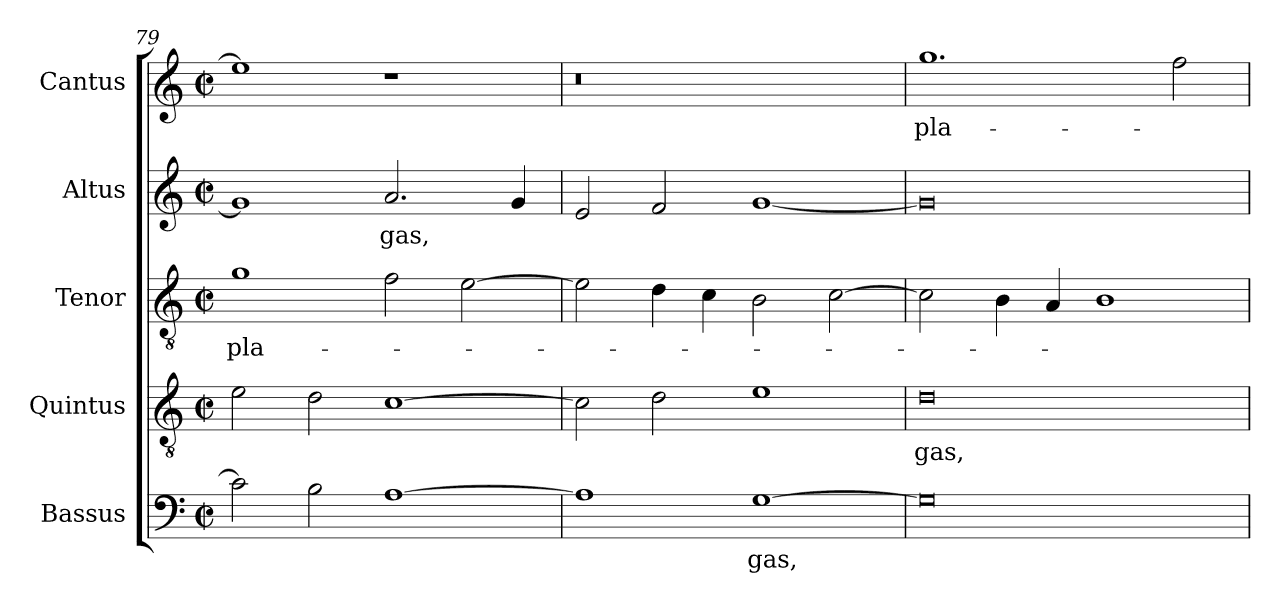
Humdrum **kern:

**kern	**text	**kern	**text	**kern	**text	**kern	**text	**kern	**text
*part5	*part5	*part4	*part4	*part3	*part3	*part2	*part2	*part1	*part1
*staff5	*staff5	*staff4	*staff4	*staff3	*staff3	*staff2	*staff2	*staff1	*staff1
*I"Bassus	*	*I"Quintus	*	*I"Tenor	*	*I"Altus	*	*I"Cantus	*
!!LO:PB:g=z
*clefF4	*	*clefGv2	*	*clefGv2	*	*clefG2	*	*clefG2	*
*	*	*	*	*	*	*k[]	*	*	*
*	*	*	*	*	*	*C:	*	*	*
*M2/2	*	*M2/2	*	*M2/2	*	*M2/2	*	*M2/2	*
*met(c|)	*	*met(c|)	*	*met(c|)	*	*met(c|)	*	*met(c|)	*
=79	=79	=79	=79	=79	=79	=79	=79	=79	=79
!	!	!	!	!	!LO:LY:b:cj	!	!	!	!
2c\]	.	2e\	.	1g	pla-	1g]	.	1ee]	.
2B\	.	2d\	.	.	.	.	.	.	.
!	!	!	!	!	!	!	!LO:LY:b	!	!
[>1A	.	[>1c	.	2f\	.	2.a/	-gas,	1r	.
.	.	.	.	[>2e\	.	.	.	.	.
.	.	.	.	.	.	4g/	.	.	.
=80	=80	=80	=80	=80	=80	=80	=80	=80	=80
1A]	.	2c\]	.	2e\]	.	2e/	.	0r	.
.	.	2d\	.	4d\	.	2f/	.	.	.
.	.	.	.	4c\	.	.	.	.	.
!	!LO:LY:b	!	!	!	!	!	!	!	!
[>1G	gas,	1e	.	2B\	.	[<1g	.	.	.
.	.	.	.	[>2c\	.	.	.	.	.
=81	=81	=81	=81	=81	=81	=81	=81	=81	=81
!	!	!	!LO:LY:b:cj	!	!	!	!	!	!LO:LY:b:cj
0G]	.	0d	gas,	2c\]	.	0g]	.	1.gg	pla-
.	.	.	.	4B\	.	.	.	.	.
.	.	.	.	4A/	.	.	.	.	.
.	.	.	.	1B	.	.	.	.	.
.	.	.	.	.	.	.	.	2ff\	.
=	=	=	=	=	=	=	=	=	=
*-	*-	*-	*-	*-	*-	*-	*-	*-	*-
